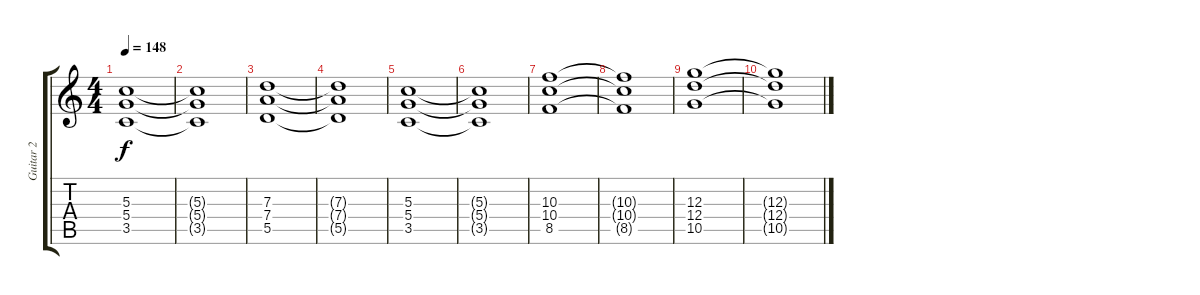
\track ("Guitar 2" "Guitar 2") {instrument distortionguitar}
\staff {score tabs}
\tuning (E4 B3 G3 D3 A2 E2) {hide}
\ts (4 4)
\tempo 148
\clef g2
\ks c
(5.3 5.4 3.5).1{dy f} |
(5.3{t} 5.4{t} 3.5{t}).1 |
(7.3 7.4 5.5).1 |
(7.3{t} 7.4{t} 5.5{t}).1 |
(5.3 5.4 3.5).1 |
(5.3{t} 5.4{t} 3.5{t}).1 |
(10.3 10.4 8.5).1 |
(10.3{t} 10.4{t} 8.5{t}).1 |
(12.3 12.4 10.5).1 |
(12.3{t} 12.4{t} 10.5{t}).1
